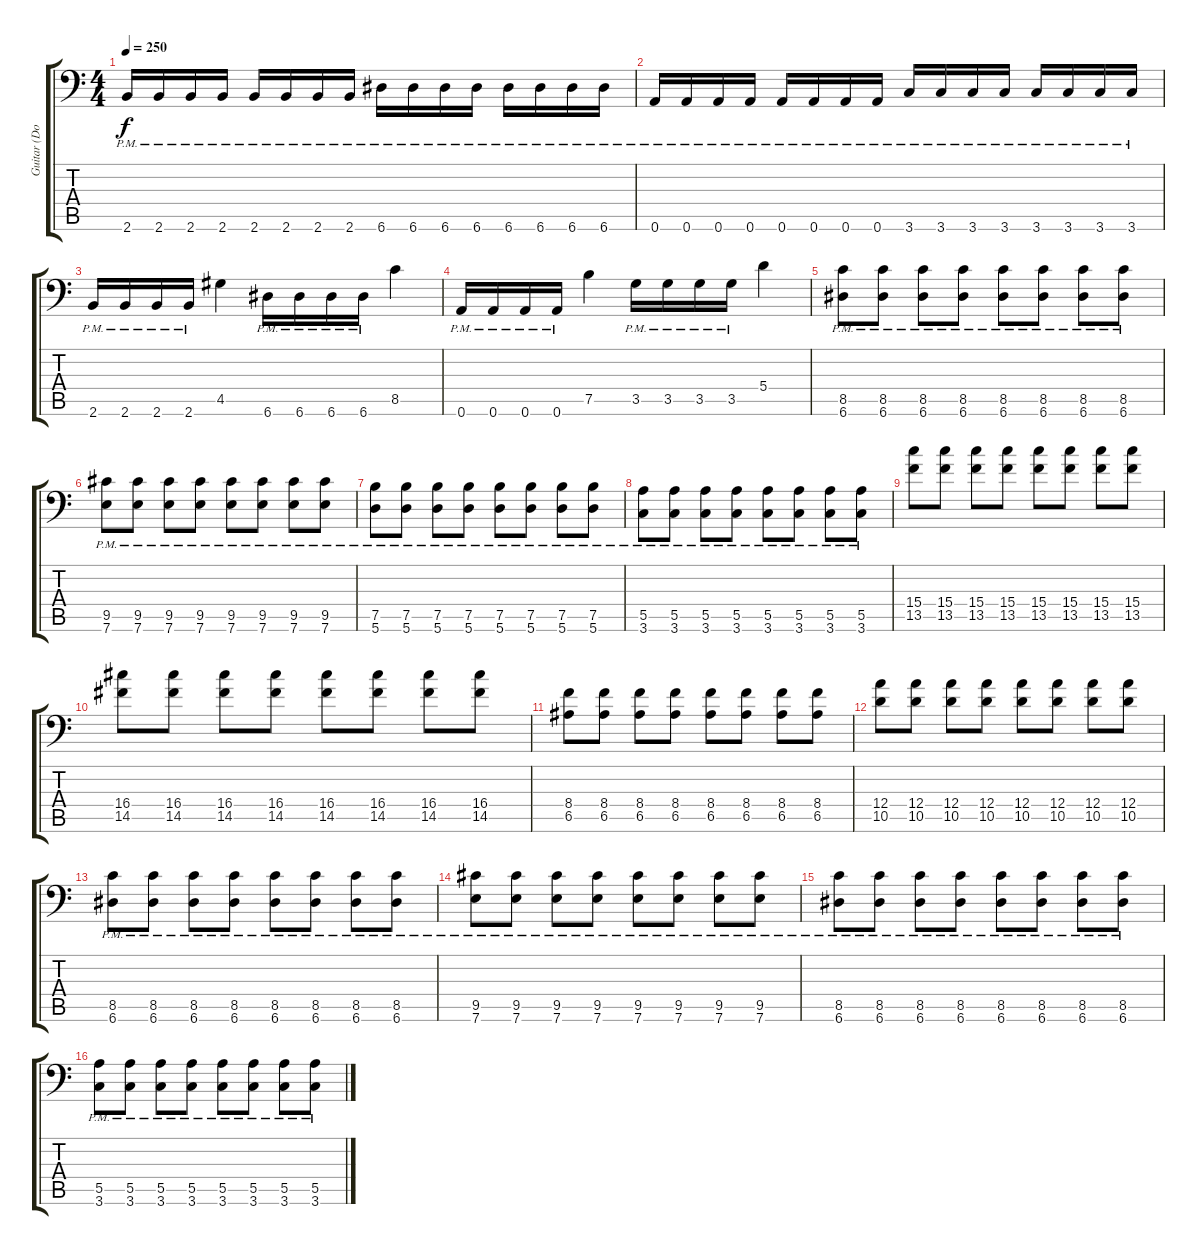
\track ("Guitar (Doubled)" "Guitar (Do") {instrument overdrivenguitar}
\staff {score tabs}
\tuning (A3 G3 D3 A2 E2 A1) {hide}
\ts (4 4)
\tempo 250
\clef f4
\ks c
2.6{pm}.16{dy f} 2.6{pm}.16 2.6{pm}.16 2.6{pm}.16 2.6{pm}.16 2.6{pm}.16 2.6{pm}.16 2.6{pm}.16 6.6{pm}.16 6.6{pm}.16 6.6{pm}.16 6.6{pm}.16 6.6{pm}.16 6.6{pm}.16 6.6{pm}.16 6.6{pm}.16 |
0.6{pm}.16 0.6{pm}.16 0.6{pm}.16 0.6{pm}.16 0.6{pm}.16 0.6{pm}.16 0.6{pm}.16 0.6{pm}.16 3.6{pm}.16 3.6{pm}.16 3.6{pm}.16 3.6{pm}.16 3.6{pm}.16 3.6{pm}.16 3.6{pm}.16 3.6{pm}.16 |
2.6{pm}.16 2.6{pm}.16 2.6{pm}.16 2.6{pm}.16 4.5.4 6.6{pm}.16 6.6{pm}.16 6.6{pm}.16 6.6{pm}.16 8.5.4 |
0.6{pm}.16 0.6{pm}.16 0.6{pm}.16 0.6{pm}.16 7.5.4 3.5{pm}.16 3.5{pm}.16 3.5{pm}.16 3.5{pm}.16 5.4.4 |
(8.5{pm} 6.6{pm}).8 (8.5{pm} 6.6{pm}).8 (8.5{pm} 6.6{pm}).8 (8.5{pm} 6.6{pm}).8 (8.5{pm} 6.6{pm}).8 (8.5{pm} 6.6{pm}).8 (8.5{pm} 6.6{pm}).8 (8.5{pm} 6.6{pm}).8 |
(9.5{pm} 7.6{pm}).8 (9.5{pm} 7.6{pm}).8 (9.5{pm} 7.6{pm}).8 (9.5{pm} 7.6{pm}).8 (9.5{pm} 7.6{pm}).8 (9.5{pm} 7.6{pm}).8 (9.5{pm} 7.6{pm}).8 (9.5{pm} 7.6{pm}).8 |
(7.5{pm} 5.6{pm}).8 (7.5{pm} 5.6{pm}).8 (7.5{pm} 5.6{pm}).8 (7.5{pm} 5.6{pm}).8 (7.5{pm} 5.6{pm}).8 (7.5{pm} 5.6{pm}).8 (7.5{pm} 5.6{pm}).8 (7.5{pm} 5.6{pm}).8 |
(5.5{pm} 3.6{pm}).8 (5.5{pm} 3.6{pm}).8 (5.5{pm} 3.6{pm}).8 (5.5{pm} 3.6{pm}).8 (5.5{pm} 3.6{pm}).8 (5.5{pm} 3.6{pm}).8 (5.5{pm} 3.6{pm}).8 (5.5{pm} 3.6{pm}).8 |
(15.4 13.5).8 (15.4 13.5).8 (15.4 13.5).8 (15.4 13.5).8 (15.4 13.5).8 (15.4 13.5).8 (15.4 13.5).8 (15.4 13.5).8 |
(16.4 14.5).8 (16.4 14.5).8 (16.4 14.5).8 (16.4 14.5).8 (16.4 14.5).8 (16.4 14.5).8 (16.4 14.5).8 (16.4 14.5).8 |
(8.4 6.5).8 (8.4 6.5).8 (8.4 6.5).8 (8.4 6.5).8 (8.4 6.5).8 (8.4 6.5).8 (8.4 6.5).8 (8.4 6.5).8 |
(12.4 10.5).8 (12.4 10.5).8 (12.4 10.5).8 (12.4 10.5).8 (12.4 10.5).8 (12.4 10.5).8 (12.4 10.5).8 (12.4 10.5).8 |
(8.5{pm} 6.6{pm}).8 (8.5{pm} 6.6{pm}).8 (8.5{pm} 6.6{pm}).8 (8.5{pm} 6.6{pm}).8 (8.5{pm} 6.6{pm}).8 (8.5{pm} 6.6{pm}).8 (8.5{pm} 6.6{pm}).8 (8.5{pm} 6.6{pm}).8 |
(9.5{pm} 7.6{pm}).8 (9.5{pm} 7.6{pm}).8 (9.5{pm} 7.6{pm}).8 (9.5{pm} 7.6{pm}).8 (9.5{pm} 7.6{pm}).8 (9.5{pm} 7.6{pm}).8 (9.5{pm} 7.6{pm}).8 (9.5{pm} 7.6{pm}).8 |
(8.5{pm} 6.6{pm}).8 (8.5{pm} 6.6{pm}).8 (8.5{pm} 6.6{pm}).8 (8.5{pm} 6.6{pm}).8 (8.5{pm} 6.6{pm}).8 (8.5{pm} 6.6{pm}).8 (8.5{pm} 6.6{pm}).8 (8.5{pm} 6.6{pm}).8 |
(5.5{pm} 3.6{pm}).8 (5.5{pm} 3.6{pm}).8 (5.5{pm} 3.6{pm}).8 (5.5{pm} 3.6{pm}).8 (5.5{pm} 3.6{pm}).8 (5.5{pm} 3.6{pm}).8 (5.5{pm} 3.6{pm}).8 (5.5{pm} 3.6{pm}).8
